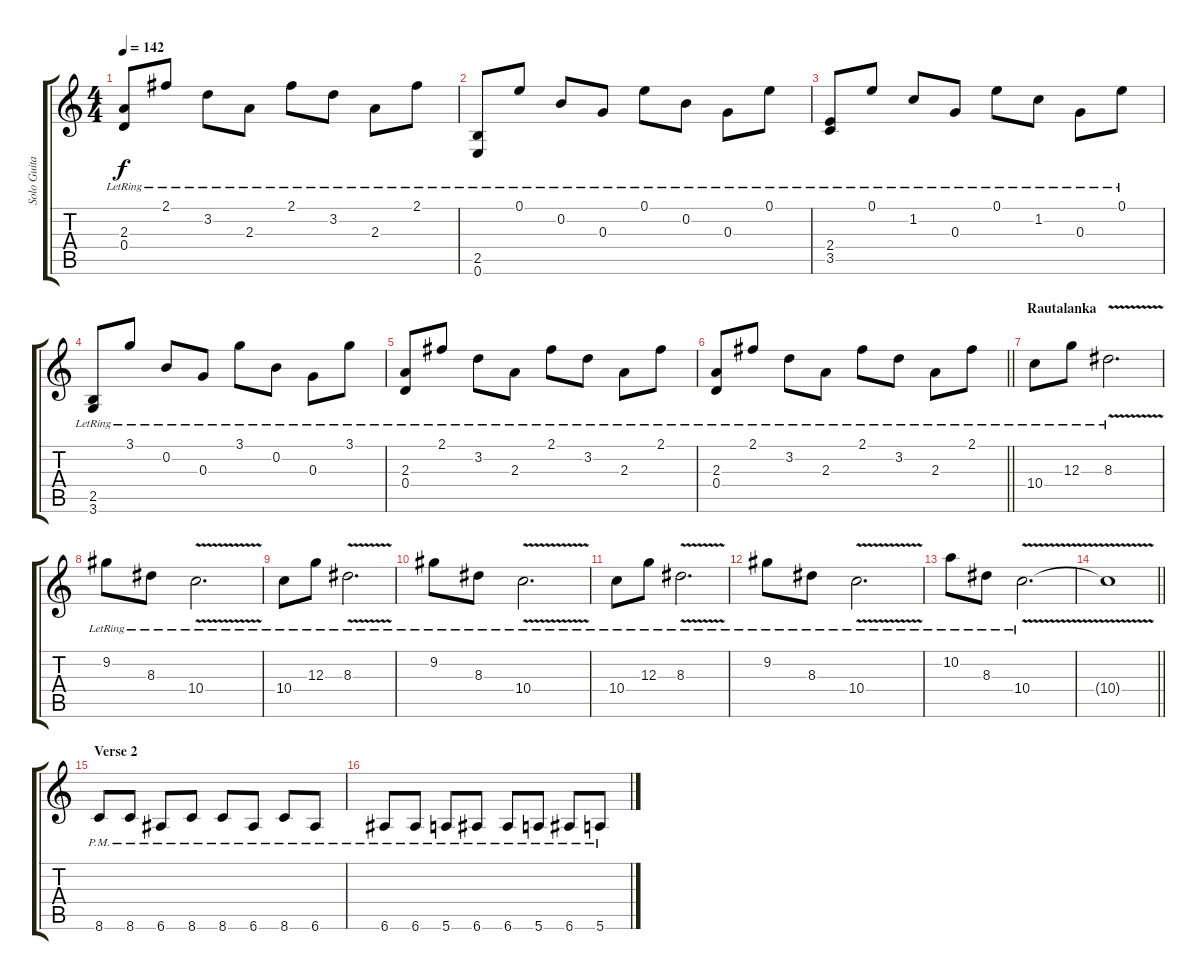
\track ("Solo Guitar" "Solo Guita") {instrument electricguitarclean}
\staff {score tabs}
\tuning (E4 B3 G3 D3 A2 E2) {hide}
\ts (4 4)
\tempo 142
\clef g2
\ks c
(2.3{lr} 0.4{lr}).8{dy f} 2.1{lr}.8 3.2{lr}.8 2.3{lr}.8 2.1{lr}.8 3.2{lr}.8 2.3{lr}.8 2.1{lr}.8 |
(2.5{lr} 0.6{lr}).8 0.1{lr}.8 0.2{lr}.8 0.3{lr}.8 0.1{lr}.8 0.2{lr}.8 0.3{lr}.8 0.1{lr}.8 |
(2.4{lr} 3.5{lr}).8 0.1{lr}.8 1.2{lr}.8 0.3{lr}.8 0.1{lr}.8 1.2{lr}.8 0.3{lr}.8 0.1{lr}.8 |
(2.5{lr} 3.6{lr}).8 3.1{lr}.8 0.2{lr}.8 0.3{lr}.8 3.1{lr}.8 0.2{lr}.8 0.3{lr}.8 3.1{lr}.8 |
(2.3{lr} 0.4{lr}).8 2.1{lr}.8 3.2{lr}.8 2.3{lr}.8 2.1{lr}.8 3.2{lr}.8 2.3{lr}.8 2.1{lr}.8 |
\barLineRight lightlight
(2.3{lr} 0.4{lr}).8 2.1{lr}.8 3.2{lr}.8 2.3{lr}.8 2.1{lr}.8 3.2{lr}.8 2.3{lr}.8 2.1{lr}.8 |
\section ("" "Rautalanka")
10.4{lr}.8{instrument overdrivenguitar} 12.3{lr}.8 8.3{v lr}.2{d} |
9.2{lr}.8 8.3{lr}.8 10.4{v lr}.2{d} |
10.4{lr}.8 12.3{lr}.8 8.3{v lr}.2{d} |
9.2{lr}.8 8.3{lr}.8 10.4{v lr}.2{d} |
10.4{lr}.8 12.3{lr}.8 8.3{v lr}.2{d} |
9.2{lr}.8 8.3{lr}.8 10.4{v lr}.2{d} |
10.2{lr}.8 8.3{lr}.8 10.4{v lr}.2{d} |
\barLineRight lightlight
10.4{t}.1 |
\section ("" "Verse 2")
8.6{pm}.8{instrument electricguitarclean} 8.6{pm}.8 6.6{pm}.8 8.6{pm}.8 8.6{pm}.8 6.6{pm}.8 8.6{pm}.8 6.6{pm}.8 |
6.6{pm}.8 6.6{pm}.8 5.6{pm}.8 6.6{pm}.8 6.6{pm}.8 5.6{pm}.8 6.6{pm}.8 5.6{pm}.8
